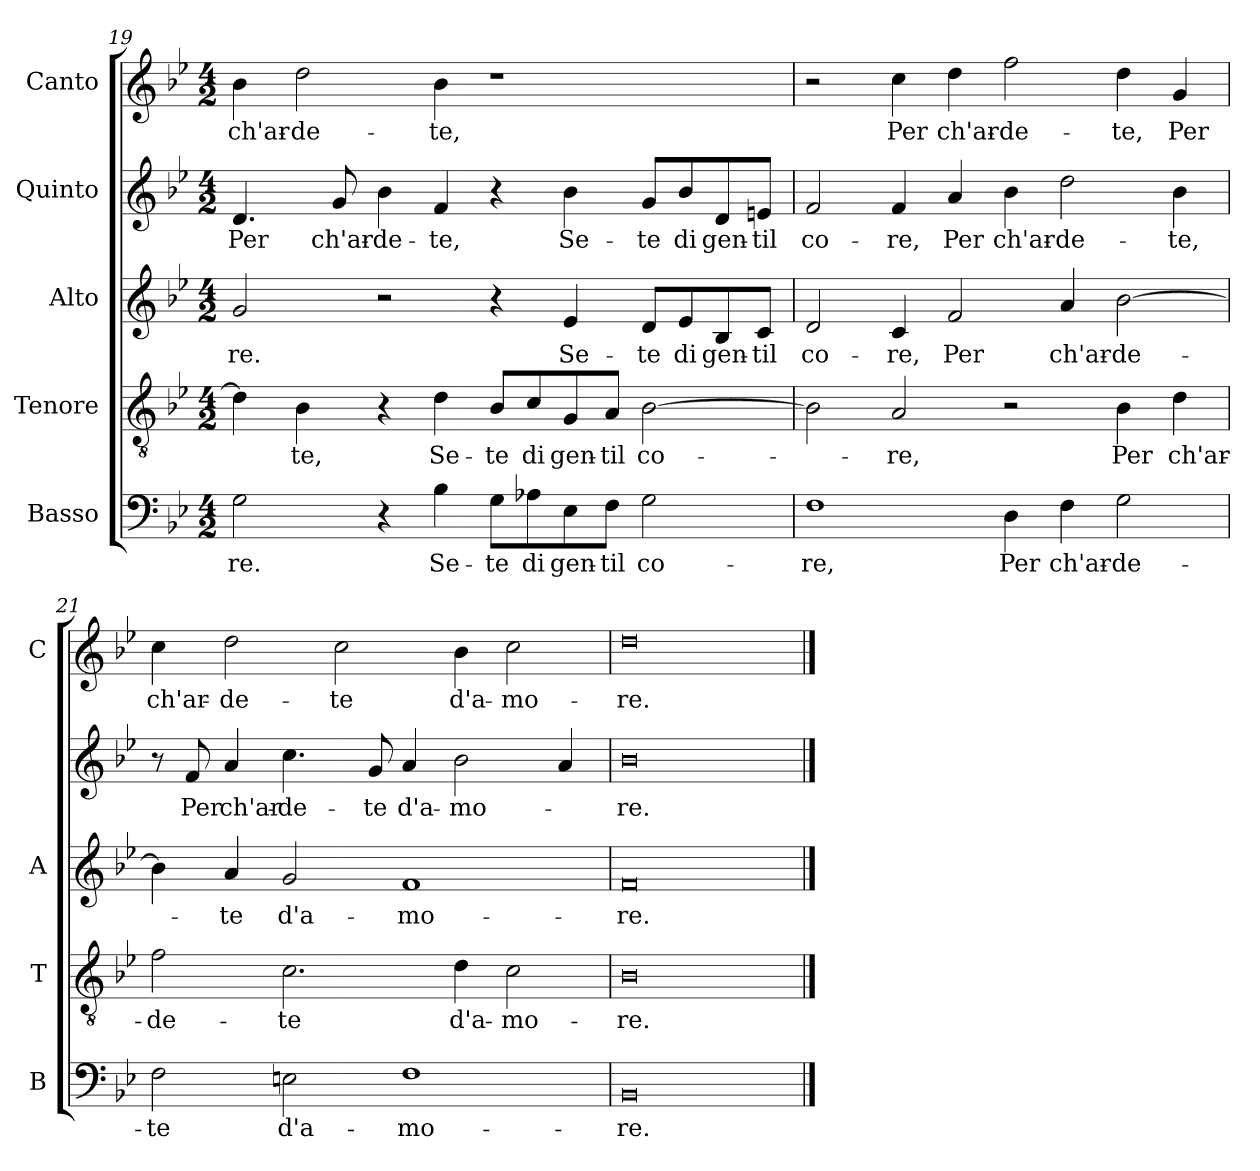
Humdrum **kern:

**kern	**text	**kern	**text	**kern	**text	**kern	**text	**kern	**text
*part5	*part5	*part4	*part4	*part3	*part3	*part2	*part2	*part1	*part1
*staff5	*staff5	*staff4	*staff4	*staff3	*staff3	*staff2	*staff2	*staff1	*staff1
*I"Basso	*	*I"Tenore	*	*I"Alto	*	*I"Quinto	*	*I"Canto	*
*I'B	*	*I'T	*	*I'A	*	*	*	*I'C	*
!!LO:LB:g=z
*clefF4	*	*clefGv2	*	*clefG2	*	*clefG2	*	*clefG2	*
*k[b-e-]	*	*k[b-e-]	*	*k[b-e-]	*	*k[b-e-]	*	*k[b-e-]	*
*B-:	*	*B-:	*	*B-:	*	*B-:	*	*B-:	*
*M4/2	*	*M4/2	*	*M4/2	*	*M4/2	*	*M4/2	*
=19	=19	=19	=19	=19	=19	=19	=19	=19	=19
!	!LO:LY:b	!	!	!	!LO:LY:b	!	!LO:LY:b	!	!LO:LY:b
2G\	-re.	4d\]	.	2g/	-re.	4.d/	Per	4b-\	ch'ar-
!	!	!	!LO:LY:b	!	!	!	!	!	!LO:LY:b
.	.	4B-\	-te,	.	.	.	.	2dd\	-de-
!	!	!	!	!	!	!	!LO:LY:b	!	!
.	.	.	.	.	.	8g/	ch'ar-	.	.
!	!	!	!	!	!	!	!LO:LY:b	!	!
4r	.	4r	.	2r	.	4b-\	-de-	.	.
!	!LO:LY:b	!	!LO:LY:b	!	!	!	!LO:LY:b	!	!LO:LY:b
4B-\	Se-	4d\	Se-	.	.	4f/	-te,	4b-\	-te,
!	!LO:LY:b	!	!LO:LY:b	!	!	!	!	!	!
8G\L	-te	8B-/L	-te	4r	.	4r	.	1r	.
!	!LO:LY:b	!	!LO:LY:b	!	!	!	!	!	!
8A-X\	di	8c/	di	.	.	.	.	.	.
!	!LO:LY:b	!	!LO:LY:b	!	!LO:LY:b	!	!LO:LY:b	!	!
8E-\	gen-	8G/	gen-	4e-/	Se-	4b-\	Se-	.	.
!	!LO:LY:b	!	!LO:LY:b	!	!	!	!	!	!
8F\J	-til	8A/J	-til	.	.	.	.	.	.
!	!LO:LY:b	!	!LO:LY:b	!	!LO:LY:b	!	!LO:LY:b	!	!
2G\	co-	[2B-\	co-	8d/L	-te	8g/L	-te	.	.
!	!	!	!	!	!LO:LY:b	!	!LO:LY:b	!	!
.	.	.	.	8e-/	di	8b-/	di	.	.
!	!	!	!	!	!LO:LY:b	!	!LO:LY:b	!	!
.	.	.	.	8B-/	gen-	8d/	gen-	.	.
!	!	!	!	!	!LO:LY:b	!	!LO:LY:b	!	!
.	.	.	.	8c/J	-til	8en/J	-til	.	.
=20	=20	=20	=20	=20	=20	=20	=20	=20	=20
!	!LO:LY:b	!	!	!	!LO:LY:b	!	!LO:LY:b	!	!
1F	-re,	2B-\]	.	2d/	co-	2f/	co-	2r	.
!	!	!	!LO:LY:b	!	!LO:LY:b	!	!LO:LY:b	!	!LO:LY:b
.	.	2A/	-re,	4c/	-re,	4f/	-re,	4cc\	Per
!	!	!	!	!	!LO:LY:b	!	!LO:LY:b	!	!LO:LY:b
.	.	.	.	2f/	Per	4a/	Per	4dd\	ch'ar-
!	!LO:LY:b	!	!	!	!	!	!LO:LY:b	!	!LO:LY:b
4D\	Per	2r	.	.	.	4b-\	ch'ar-	2ff\	-de-
!	!LO:LY:b	!	!	!	!LO:LY:b	!	!LO:LY:b	!	!
4F\	ch'ar-	.	.	4a/	ch'ar-	2dd\	-de-	.	.
!	!LO:LY:b	!	!LO:LY:b	!	!LO:LY:b	!	!	!	!LO:LY:b
2G\	-de-	4B-\	Per	[2b-\	-de-	.	.	4dd\	-te,
!	!	!	!LO:LY:b	!	!	!	!LO:LY:b	!	!LO:LY:b
.	.	4d\	ch'ar-	.	.	4b-\	-te,	4g/	Per
!!LO:LB:g=z
=21	=21	=21	=21	=21	=21	=21	=21	=21	=21
!	!LO:LY:b	!	!LO:LY:b	!	!	!	!	!	!LO:LY:b
2F\	-te	2f\	-de-	4b-\]	.	8r	.	4cc\	ch'ar-
!	!	!	!	!	!	!	!LO:LY:b	!	!
.	.	.	.	.	.	8f/	Per	.	.
!	!	!	!	!	!LO:LY:b	!	!LO:LY:b	!	!LO:LY:b
.	.	.	.	4a/	-te	4a/	ch'ar-	2dd\	-de-
!	!LO:LY:b	!	!LO:LY:b	!	!LO:LY:b	!	!LO:LY:b	!	!
2En\	d'a-	2.c\	-te	2g/	d'a-	4.cc\	-de-	.	.
!	!	!	!	!	!	!	!	!	!LO:LY:b
.	.	.	.	.	.	.	.	2cc\	-te
!	!	!	!	!	!	!	!LO:LY:b	!	!
.	.	.	.	.	.	8g/	-te	.	.
!	!LO:LY:b	!	!	!	!LO:LY:b	!	!LO:LY:b	!	!
1F	-mo-	.	.	1f	-mo-	4a/	d'a-	.	.
!	!	!	!LO:LY:b	!	!	!	!LO:LY:b	!	!LO:LY:b
.	.	4d\	d'a-	.	.	2b-\	-mo-	4b-\	d'a-
!	!	!	!LO:LY:b	!	!	!	!	!	!LO:LY:b
.	.	2c\	-mo-	.	.	.	.	2cc\	-mo-
.	.	.	.	.	.	4a/	.	.	.
=22	=22	=22	=22	=22	=22	=22	=22	=22	=22
!	!LO:LY:b	!	!LO:LY:b	!	!LO:LY:b	!	!LO:LY:b	!	!LO:LY:b
0BB-	-re.	0B-	-re.	0f	-re.	0b-	-re.	0dd	-re.
==	==	==	==	==	==	==	==	==	==
*-	*-	*-	*-	*-	*-	*-	*-	*-	*-
